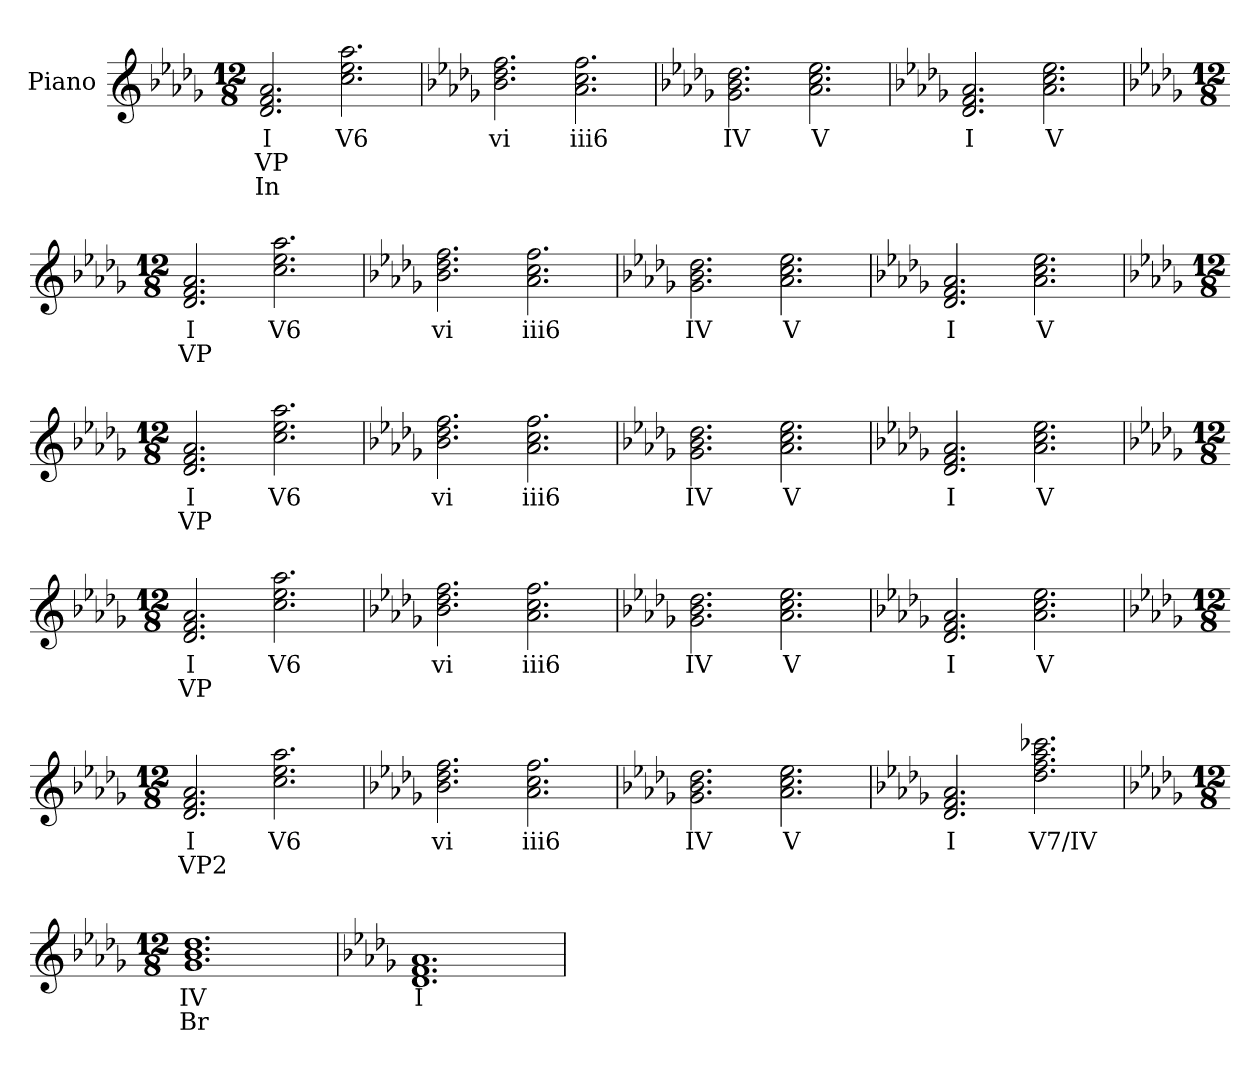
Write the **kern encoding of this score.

**kern	**text	**text	**text
*part1	*part1	*part1	*part1
*staff1	*staff1	*staff1	*staff1
*I"Piano	*	*	*
*I'Pno	*	*	*
*k[b-e-a-d-g-]	*	*	*
*D-:	*	*	*
*M12/8	*	*	*
=	=	=	=
2.d- 2.f 2.a-	I	VP	In
2.cc 2.ee- 2.aa-	V6	.	.
=	=	=	=
*k[b-e-a-d-g-]	*	*	*
*D-:	*	*	*
2.b- 2.dd- 2.ff	vi	.	.
2.a- 2.cc 2.ff	iii6	.	.
=	=	=	=
*k[b-e-a-d-g-]	*	*	*
*D-:	*	*	*
2.g- 2.b- 2.dd-	IV	.	.
2.a- 2.cc 2.ee-	V	.	.
=	=	=	=
*k[b-e-a-d-g-]	*	*	*
*D-:	*	*	*
2.d- 2.f 2.a-	I	.	.
2.a- 2.cc 2.ee-	V	.	.
=	=	=	=
*k[b-e-a-d-g-]	*	*	*
*D-:	*	*	*
*M12/8	*	*	*
2.d- 2.f 2.a-	I	VP	.
2.cc 2.ee- 2.aa-	V6	.	.
=	=	=	=
*k[b-e-a-d-g-]	*	*	*
*D-:	*	*	*
2.b- 2.dd- 2.ff	vi	.	.
2.a- 2.cc 2.ff	iii6	.	.
=	=	=	=
*k[b-e-a-d-g-]	*	*	*
*D-:	*	*	*
2.g- 2.b- 2.dd-	IV	.	.
2.a- 2.cc 2.ee-	V	.	.
=	=	=	=
*k[b-e-a-d-g-]	*	*	*
*D-:	*	*	*
2.d- 2.f 2.a-	I	.	.
2.a- 2.cc 2.ee-	V	.	.
=	=	=	=
*k[b-e-a-d-g-]	*	*	*
*D-:	*	*	*
*M12/8	*	*	*
2.d- 2.f 2.a-	I	VP	.
2.cc 2.ee- 2.aa-	V6	.	.
=	=	=	=
*k[b-e-a-d-g-]	*	*	*
*D-:	*	*	*
2.b- 2.dd- 2.ff	vi	.	.
2.a- 2.cc 2.ff	iii6	.	.
=	=	=	=
*k[b-e-a-d-g-]	*	*	*
*D-:	*	*	*
2.g- 2.b- 2.dd-	IV	.	.
2.a- 2.cc 2.ee-	V	.	.
=	=	=	=
*k[b-e-a-d-g-]	*	*	*
*D-:	*	*	*
2.d- 2.f 2.a-	I	.	.
2.a- 2.cc 2.ee-	V	.	.
=	=	=	=
*k[b-e-a-d-g-]	*	*	*
*D-:	*	*	*
*M12/8	*	*	*
2.d- 2.f 2.a-	I	VP	.
2.cc 2.ee- 2.aa-	V6	.	.
=	=	=	=
*k[b-e-a-d-g-]	*	*	*
*D-:	*	*	*
2.b- 2.dd- 2.ff	vi	.	.
2.a- 2.cc 2.ff	iii6	.	.
=	=	=	=
*k[b-e-a-d-g-]	*	*	*
*D-:	*	*	*
2.g- 2.b- 2.dd-	IV	.	.
2.a- 2.cc 2.ee-	V	.	.
=	=	=	=
*k[b-e-a-d-g-]	*	*	*
*D-:	*	*	*
2.d- 2.f 2.a-	I	.	.
2.a- 2.cc 2.ee-	V	.	.
=	=	=	=
*k[b-e-a-d-g-]	*	*	*
*D-:	*	*	*
*M12/8	*	*	*
2.d- 2.f 2.a-	I	VP2	.
2.cc 2.ee- 2.aa-	V6	.	.
=	=	=	=
*k[b-e-a-d-g-]	*	*	*
*D-:	*	*	*
2.b- 2.dd- 2.ff	vi	.	.
2.a- 2.cc 2.ff	iii6	.	.
=	=	=	=
*k[b-e-a-d-g-]	*	*	*
*D-:	*	*	*
2.g- 2.b- 2.dd-	IV	.	.
2.a- 2.cc 2.ee-	V	.	.
=	=	=	=
*k[b-e-a-d-g-]	*	*	*
*D-:	*	*	*
2.d- 2.f 2.a-	I	.	.
2.dd- 2.ff 2.aa- 2.ccc-X	V7/IV	.	.
=	=	=	=
*k[b-e-a-d-g-]	*	*	*
*D-:	*	*	*
*M12/8	*	*	*
1.g- 1.b- 1.dd-	IV	Br	.
=	=	=	=
*k[b-e-a-d-g-]	*	*	*
*D-:	*	*	*
1.d- 1.f 1.a-	I	.	.
=	=	=	=
*-	*-	*-	*-
